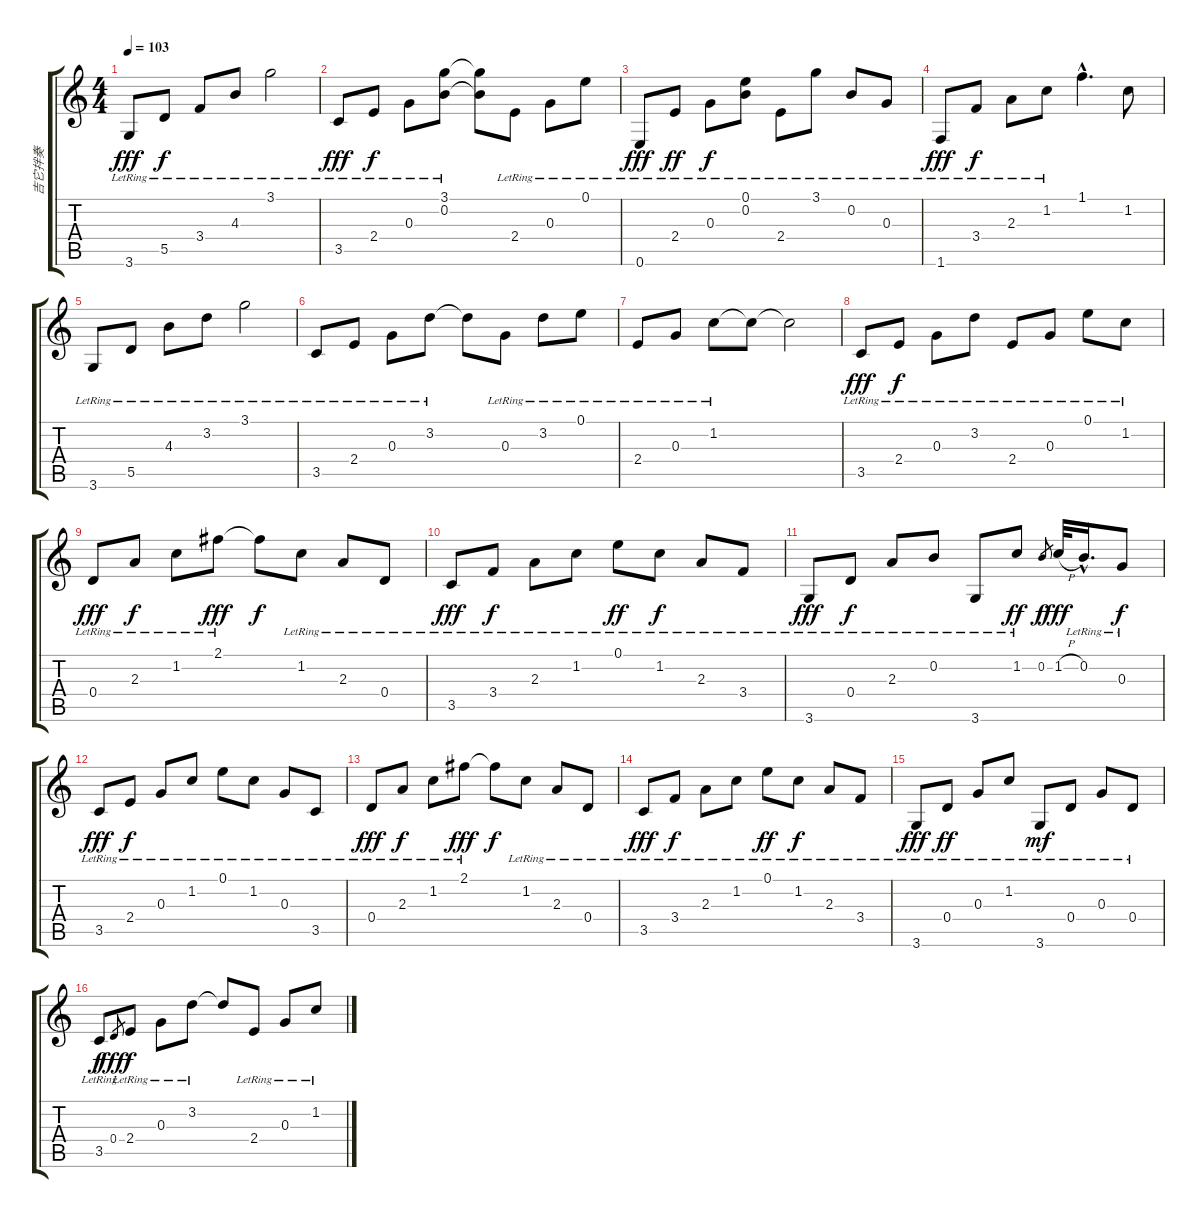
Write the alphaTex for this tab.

\track ("吉它拌奏" "吉它拌奏") {instrument acousticguitarnylon}
\staff {score tabs}
\tuning (E4 B3 G3 D3 A2 E2) {hide}
\ts (4 4)
\tempo 103
\clef g2
\ks c
3.6{lr}.8{dy fff} 5.5{lr}.8{dy f} 3.4{lr}.8 4.3{lr}.8 3.1{lr}.2 |
3.5{lr}.8{dy fff} 2.4{lr}.8{dy f} 0.3{lr}.8 (3.1{lr} 0.2{lr}).8 (3.1{t} 0.2{t}).8 2.4{lr}.8 0.3{lr}.8 0.1{lr}.8 |
0.6{lr}.8{dy fff} 2.4{lr}.8{dy ff} 0.3{lr}.8{dy f} (0.1{lr} 0.2{lr}).8 2.4{lr}.8 3.1{lr}.8 0.2{lr}.8 0.3{lr}.8 |
1.6{lr}.8{dy fff} 3.4{lr}.8{dy f} 2.3{lr}.8 1.2{lr}.8 1.1{hac}.4{d} 1.2.8 |
3.6{lr}.8 5.5{lr}.8 4.3{lr}.8 3.2{lr}.8 3.1{lr}.2 |
3.5{lr}.8 2.4{lr}.8 0.3{lr}.8 3.2{lr}.8 3.2{t}.8 0.3{lr}.8 3.2{lr}.8 0.1{lr}.8 |
2.4{lr}.8 0.3{lr}.8 1.2{lr}.8 1.2{t}.8 1.2{t}.2 |
3.5{lr}.8{dy fff} 2.4{lr}.8{dy f} 0.3{lr}.8 3.2{lr}.8 2.4{lr}.8 0.3{lr}.8 0.1{lr}.8 1.2{lr}.8 |
0.4{lr}.8{dy fff} 2.3{lr}.8{dy f} 1.2{lr}.8 2.1{lr}.8{dy fff} 2.1{t}.8{dy f} 1.2{lr}.8 2.3{lr}.8 0.4{lr}.8 |
3.5{lr}.8{dy fff} 3.4{lr}.8{dy f} 2.3{lr}.8 1.2{lr}.8 0.1{lr}.8{dy ff} 1.2{lr}.8{dy f} 2.3{lr}.8 3.4{lr}.8 |
3.6{lr}.8{dy fff} 0.4{lr}.8{dy f} 2.3{lr}.8 0.2{lr}.8 3.6{lr}.8 1.2{lr}.8{dy ff} 0.2.8{gr dy f} 1.2{h}.32{dy fff} 0.2{hac lr}.16{d} 0.3{lr}.8{dy f} |
3.5{lr}.8{dy fff} 2.4{lr}.8{dy f} 0.3{lr}.8 1.2{lr}.8 0.1{lr}.8 1.2{lr}.8 0.3{lr}.8 3.5{lr}.8 |
0.4{lr}.8{dy fff} 2.3{lr}.8{dy f} 1.2{lr}.8 2.1{lr}.8{dy fff} 2.1{t}.8{dy f} 1.2{lr}.8 2.3{lr}.8 0.4{lr}.8 |
3.5{lr}.8{dy fff} 3.4{lr}.8{dy f} 2.3{lr}.8 1.2{lr}.8 0.1{lr}.8{dy ff} 1.2{lr}.8{dy f} 2.3{lr}.8 3.4{lr}.8 |
3.6{lr}.8{dy fff} 0.4{lr}.8{dy ff} 0.3{lr}.8 1.2{lr}.8 3.6{lr}.8{dy mf} 0.4{lr}.8 0.3{lr}.8 0.4{lr}.8 |
3.5{lr}.8{dy f} 0.4.8{gr dy fff} 2.4{lr}.8{dy f} 0.3{lr}.8 3.2{lr}.8 3.2{t}.8 2.4{lr}.8 0.3{lr}.8 1.2{lr}.8
